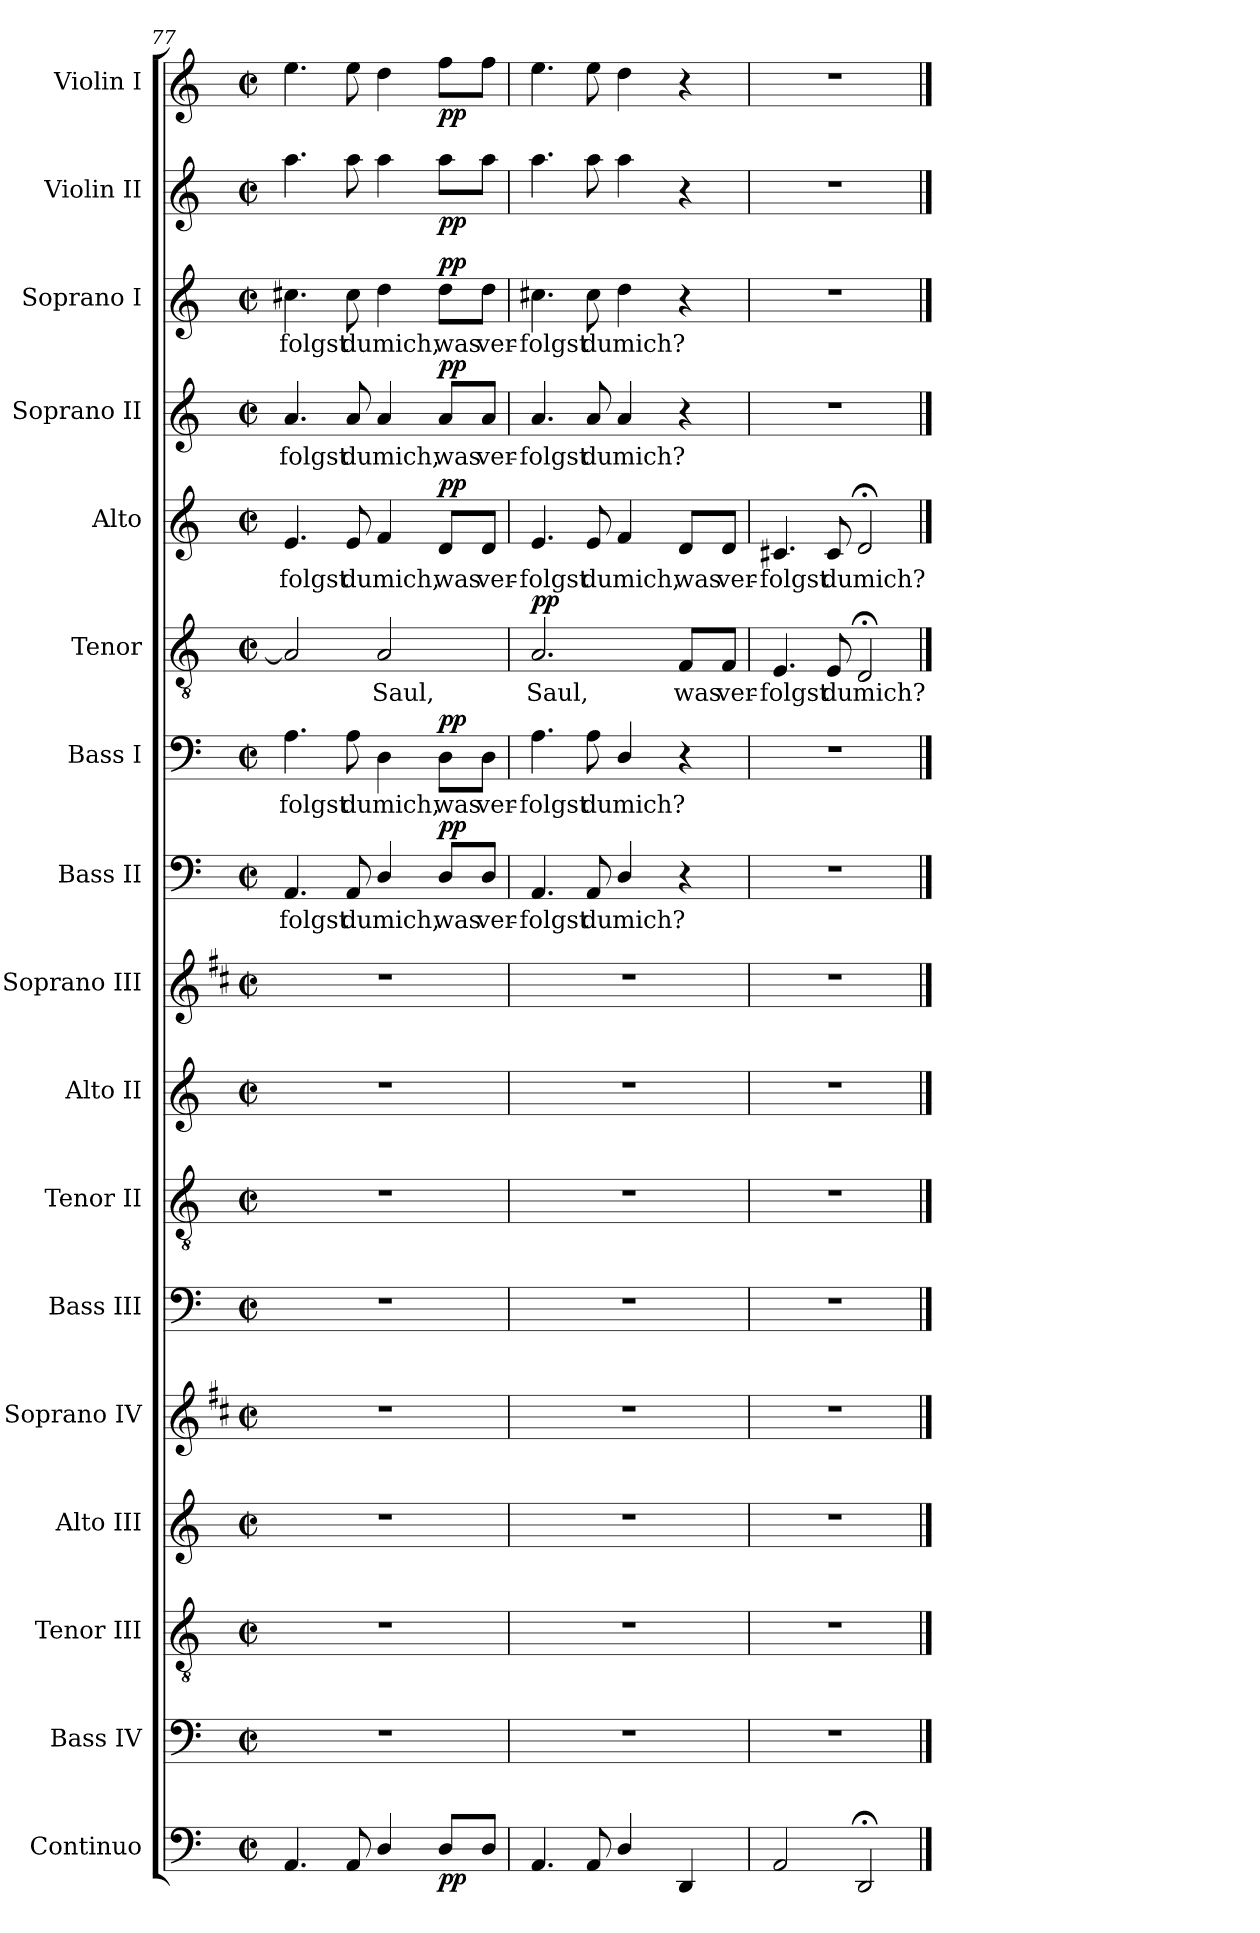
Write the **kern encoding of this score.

**kern	**dynam	**kern	**kern	**kern	**kern	**kern	**kern	**kern	**kern	**kern	**text	**dynam	**kern	**text	**dynam	**kern	**text	**dynam	**kern	**text	**dynam	**kern	**text	**dynam	**kern	**text	**dynam	**kern	**dynam	**kern	**dynam
*part17	*part17	*part16	*part15	*part14	*part13	*part12	*part11	*part10	*part9	*part8	*part8	*part8	*part7	*part7	*part7	*part6	*part6	*part6	*part5	*part5	*part5	*part4	*part4	*part4	*part3	*part3	*part3	*part2	*part2	*part1	*part1
*staff17	*staff17	*staff16	*staff15	*staff14	*staff13	*staff12	*staff11	*staff10	*staff9	*staff8	*staff8	*staff8	*staff7	*staff7	*staff7	*staff6	*staff6	*staff6	*staff5	*staff5	*staff5	*staff4	*staff4	*staff4	*staff3	*staff3	*staff3	*staff2	*staff2	*staff1	*staff1
*I"Continuo	*	*I"Bass IV	*I"Tenor III	*I"Alto III	*I"Soprano IV	*I"Bass III	*I"Tenor II	*I"Alto II	*I"Soprano III	*I"Bass II	*	*	*I"Bass I	*	*	*I"Tenor	*	*	*I"Alto	*	*	*I"Soprano II	*	*	*I"Soprano I	*	*	*I"Violin II	*	*I"Violin I	*
*	*	*I'B IV	*I'T III	*I'A III	*I'S IV	*I'B III	*I'T II	*I'A II	*I'S III	*I'B II	*	*	*I'B I	*	*	*I'T	*	*	*I'A	*	*	*I'S II	*	*	*I'S	*	*	*I'Vn II	*	*I'Vn I	*
*clefF4	*	*clefF4	*clefGv2	*clefG2	*clefG2	*clefF4	*clefGv2	*clefG2	*clefG2	*clefF4	*	*	*clefF4	*	*	*clefGv2	*	*	*clefG2	*	*	*clefG2	*	*	*clefG2	*	*	*clefG2	*	*clefG2	*
*	*	*	*	*	*ITrd1c2	*	*	*	*ITrd1c2	*	*	*	*	*	*	*	*	*	*	*	*	*	*	*	*	*	*	*	*	*	*
*k[]	*	*k[]	*k[]	*k[]	*k[]	*k[]	*k[]	*k[]	*k[]	*k[]	*	*	*k[]	*	*	*k[]	*	*	*k[]	*	*	*k[]	*	*	*k[]	*	*	*k[]	*	*k[]	*
*C:	*	*C:	*C:	*C:	*C:	*C:	*C:	*C:	*C:	*C:	*	*	*C:	*	*	*C:	*	*	*C:	*	*	*C:	*	*	*C:	*	*	*C:	*	*C:	*
*M2/2	*	*M2/2	*M2/2	*M2/2	*M2/2	*M2/2	*M2/2	*M2/2	*M2/2	*M2/2	*	*	*M2/2	*	*	*M2/2	*	*	*M2/2	*	*	*M2/2	*	*	*M2/2	*	*	*M2/2	*	*M2/2	*
*met(c|)	*	*met(c|)	*met(c|)	*met(c|)	*met(c|)	*met(c|)	*met(c|)	*met(c|)	*met(c|)	*met(c|)	*	*	*met(c|)	*	*	*met(c|)	*	*	*met(c|)	*	*	*met(c|)	*	*	*met(c|)	*	*	*met(c|)	*	*met(c|)	*
=77	=77	=77	=77	=77	=77	=77	=77	=77	=77	=77	=77	=77	=77	=77	=77	=77	=77	=77	=77	=77	=77	=77	=77	=77	=77	=77	=77	=77	=77	=77	=77
!	!	!	!	!	!	!	!	!	!	!	!LO:LY:b	!	!	!LO:LY:b	!	!	!	!	!	!LO:LY:b	!	!	!LO:LY:b	!	!	!LO:LY:b	!	!	!	!	!
4.AA	.	1r	1r	1r	1r	1r	1r	1r	1r	4.AA	-folgst	.	4.A\	-folgst	.	2A]	.	.	4.e	-folgst	.	4.a	-folgst	.	4.cc#X	-folgst	.	4.aa	.	4.ee	.
!	!	!	!	!	!	!	!	!	!	!	!LO:LY:b	!	!	!LO:LY:b	!	!	!	!	!	!LO:LY:b	!	!	!LO:LY:b	!	!	!LO:LY:b	!	!	!	!	!
8AA	.	.	.	.	.	.	.	.	.	8AA	du	.	8A\	du	.	.	.	.	8e	du	.	8a	du	.	8cc#	du	.	8aa	.	8ee	.
!	!	!	!	!	!	!	!	!	!	!	!LO:LY:b	!	!	!LO:LY:b	!	!	!LO:LY:b	!	!	!LO:LY:b	!	!	!LO:LY:b	!	!	!LO:LY:b	!	!	!	!	!
4D/	.	.	.	.	.	.	.	.	.	4D/	mich,	.	4D\	mich,	.	2A	Saul,	.	4f	mich,	.	4a	mich,	.	4dd	mich,	.	4aa	.	4dd	.
!	!LO:DY:b	!	!	!	!	!	!	!	!	!	!LO:LY:b	!LO:DY:b	!	!LO:LY:b	!LO:DY:b	!	!	!	!	!LO:LY:b	!LO:DY:b	!	!LO:LY:b	!LO:DY:b	!	!LO:LY:b	!LO:DY:b	!	!LO:DY:b	!	!LO:DY:b
8D/L	pp	.	.	.	.	.	.	.	.	8D/L	was	pp	8D\L	was	pp	.	.	.	8d/L	was	pp	8a/L	was	pp	8dd\L	was	pp	8aaL	pp	8ffL	pp
!	!	!	!	!	!	!	!	!	!	!	!LO:LY:b	!	!	!LO:LY:b	!	!	!	!	!	!LO:LY:b	!	!	!LO:LY:b	!	!	!LO:LY:b	!	!	!	!	!
8D/J	.	.	.	.	.	.	.	.	.	8D/J	ver-	.	8D\J	ver-	.	.	.	.	8d/J	ver-	.	8a/J	ver-	.	8dd\J	ver-	.	8aaJ	.	8ffJ	.
=78	=78	=78	=78	=78	=78	=78	=78	=78	=78	=78	=78	=78	=78	=78	=78	=78	=78	=78	=78	=78	=78	=78	=78	=78	=78	=78	=78	=78	=78	=78	=78
!	!	!	!	!	!	!	!	!	!	!	!LO:LY:b	!	!	!LO:LY:b	!	!	!LO:LY:b	!LO:DY:b	!	!LO:LY:b	!	!	!LO:LY:b	!	!	!LO:LY:b	!	!	!	!	!
4.AA	.	1r	1r	1r	1r	1r	1r	1r	1r	4.AA	-folgst	.	4.A	-folgst	.	2.A	Saul,	pp	4.e	-folgst	.	4.a	-folgst	.	4.cc#X	-folgst	.	4.aa	.	4.ee	.
!	!	!	!	!	!	!	!	!	!	!	!LO:LY:b	!	!	!LO:LY:b	!	!	!	!	!	!LO:LY:b	!	!	!LO:LY:b	!	!	!LO:LY:b	!	!	!	!	!
8AA	.	.	.	.	.	.	.	.	.	8AA	du	.	8A	du	.	.	.	.	8e	du	.	8a	du	.	8cc#	du	.	8aa	.	8ee	.
!	!	!	!	!	!	!	!	!	!	!	!LO:LY:b	!	!	!LO:LY:b	!	!	!	!	!	!LO:LY:b	!	!	!LO:LY:b	!	!	!LO:LY:b	!	!	!	!	!
4D/	.	.	.	.	.	.	.	.	.	4D/	mich?	.	4D/	mich?	.	.	.	.	4f	mich,	.	4a	mich?	.	4dd	mich?	.	4aa	.	4dd	.
!	!	!	!	!	!	!	!	!	!	!	!	!	!	!	!	!	!LO:LY:b	!	!	!LO:LY:b	!	!	!	!	!	!	!	!	!	!	!
4DD	.	.	.	.	.	.	.	.	.	4r	.	.	4r	.	.	8F/L	was	.	8d/L	was	.	4r	.	.	4r	.	.	4r	.	4r	.
!	!	!	!	!	!	!	!	!	!	!	!	!	!	!	!	!	!LO:LY:b	!	!	!LO:LY:b	!	!	!	!	!	!	!	!	!	!	!
.	.	.	.	.	.	.	.	.	.	.	.	.	.	.	.	8F/J	ver-	.	8d/J	ver-	.	.	.	.	.	.	.	.	.	.	.
=79	=79	=79	=79	=79	=79	=79	=79	=79	=79	=79	=79	=79	=79	=79	=79	=79	=79	=79	=79	=79	=79	=79	=79	=79	=79	=79	=79	=79	=79	=79	=79
!	!	!	!	!	!	!	!	!	!	!	!	!	!	!	!	!	!LO:LY:b	!	!	!LO:LY:b	!	!	!	!	!	!	!	!	!	!	!
2AA	.	1r	1r	1r	1r	1r	1r	1r	1r	1r	.	.	1r	.	.	4.E	-folgst	.	4.c#X	-folgst	.	1r	.	.	1r	.	.	1r	.	1r	.
!	!	!	!	!	!	!	!	!	!	!	!	!	!	!	!	!	!LO:LY:b	!	!	!LO:LY:b	!	!	!	!	!	!	!	!	!	!	!
.	.	.	.	.	.	.	.	.	.	.	.	.	.	.	.	8E	du	.	8c#	du	.	.	.	.	.	.	.	.	.	.	.
!	!	!	!	!	!	!	!	!	!	!	!	!	!	!	!	!	!LO:LY:b	!	!	!LO:LY:b	!	!	!	!	!	!	!	!	!	!	!
2DD;<	.	.	.	.	.	.	.	.	.	.	.	.	.	.	.	2D;<	mich?	.	2d;<	mich?	.	.	.	.	.	.	.	.	.	.	.
==	==	==	==	==	==	==	==	==	==	==	==	==	==	==	==	==	==	==	==	==	==	==	==	==	==	==	==	==	==	==	==
*-	*-	*-	*-	*-	*-	*-	*-	*-	*-	*-	*-	*-	*-	*-	*-	*-	*-	*-	*-	*-	*-	*-	*-	*-	*-	*-	*-	*-	*-	*-	*-
